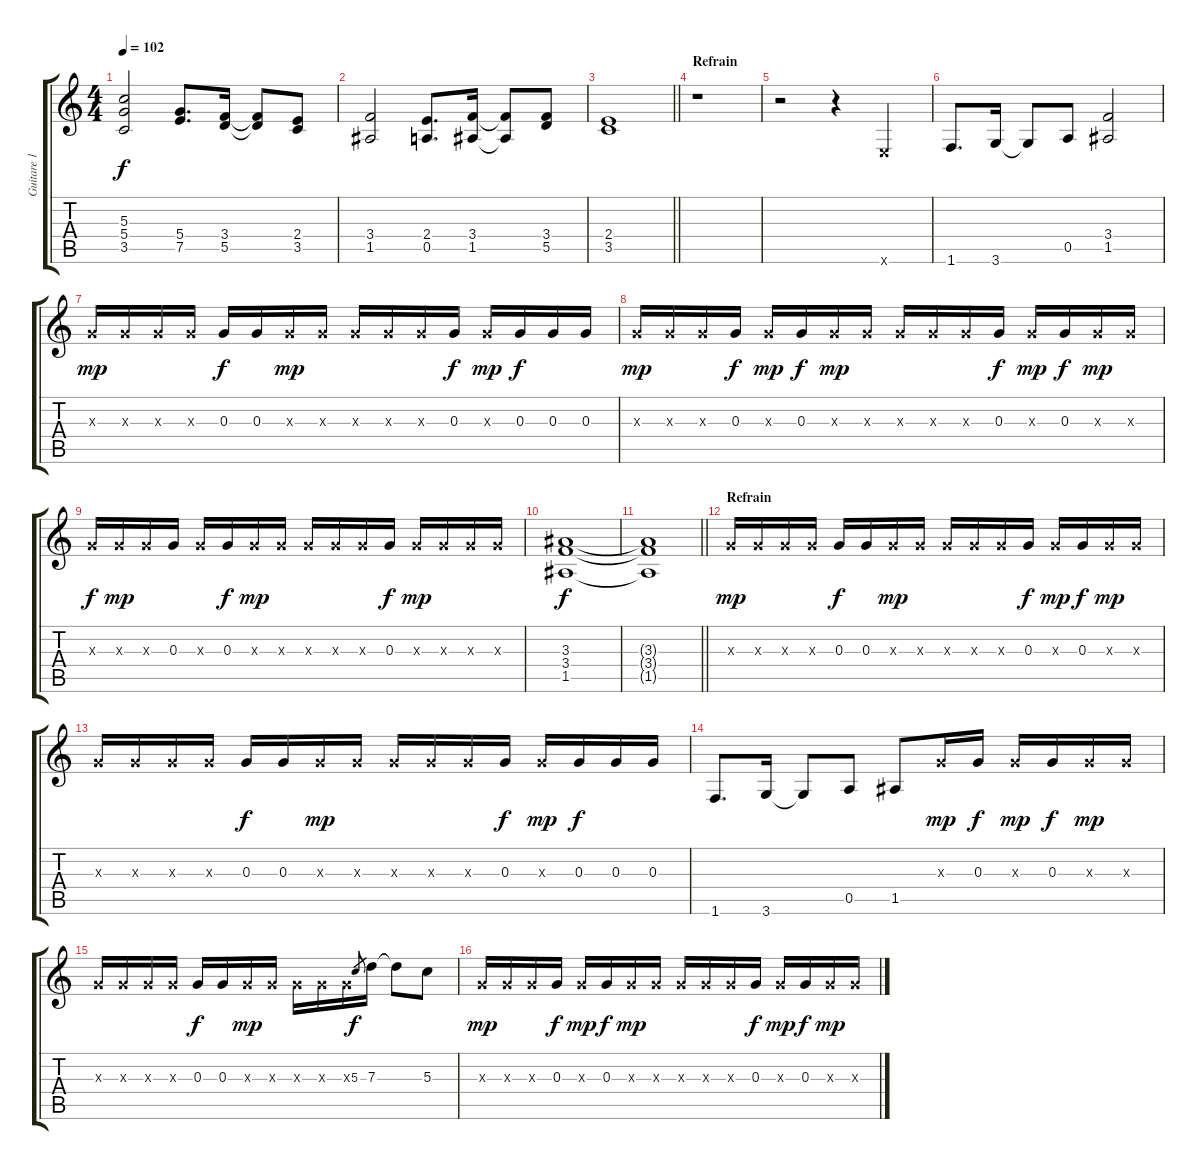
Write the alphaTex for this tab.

\track ("Guitare 1" "Guitare 1") {instrument overdrivenguitar}
\staff {score tabs}
\tuning (E4 B3 G3 D3 A2 E2) {hide}
\ts (4 4)
\tempo 102
\clef g2
\ks c
(5.3 5.4 3.5).2{dy f} (5.4 7.5).8{d} (3.4 5.5).16 (3.4{t} 5.5{t}).8 (2.4 3.5).8 |
(3.4 1.5).2 (2.4 0.5).8{d} (3.4 1.5).16 (3.4{t} 1.5{t}).8 (3.4 5.5).8 |
\barLineRight lightlight
(2.4 3.5).1 |
\section ("" "Refrain")
r.1 |
r.2 r.4 0.6{x}.4 |
1.6.8{d} 3.6.16 3.6{t}.8 0.5.8 (3.4 1.5).2 |
0.3{x}.16{dy mp} 0.3{x}.16 0.3{x}.16 0.3{x}.16 0.3.16{dy f} 0.3.16 0.3{x}.16{dy mp} 0.3{x}.16 0.3{x}.16 0.3{x}.16 0.3{x}.16 0.3.16{dy f} 0.3{x}.16{dy mp} 0.3.16{dy f} 0.3.16 0.3.16 |
0.3{x}.16{dy mp} 0.3{x}.16 0.3{x}.16 0.3.16{dy f} 0.3{x}.16{dy mp} 0.3.16{dy f} 0.3{x}.16{dy mp} 0.3{x}.16 0.3{x}.16 0.3{x}.16 0.3{x}.16 0.3.16{dy f} 0.3{x}.16{dy mp} 0.3.16{dy f} 0.3{x}.16{dy mp} 0.3{x}.16 |
0.3{x}.16{dy f} 0.3{x}.16{dy mp} 0.3{x}.16 0.3.16 0.3{x}.16 0.3.16{dy f} 0.3{x}.16{dy mp} 0.3{x}.16 0.3{x}.16 0.3{x}.16 0.3{x}.16 0.3.16{dy f} 0.3{x}.16{dy mp} 0.3{x}.16 0.3{x}.16 0.3{x}.16 |
(3.3 3.4 1.5).1{dy f} |
\barLineRight lightlight
(3.3{t} 3.4{t} 1.5{t}).1 |
\section ("" "Refrain")
0.3{x}.16{dy mp} 0.3{x}.16 0.3{x}.16 0.3{x}.16 0.3.16{dy f} 0.3.16 0.3{x}.16{dy mp} 0.3{x}.16 0.3{x}.16 0.3{x}.16 0.3{x}.16 0.3.16{dy f} 0.3{x}.16{dy mp} 0.3.16{dy f} 0.3{x}.16{dy mp} 0.3{x}.16 |
0.3{x}.16 0.3{x}.16 0.3{x}.16 0.3{x}.16 0.3.16{dy f} 0.3.16 0.3{x}.16{dy mp} 0.3{x}.16 0.3{x}.16 0.3{x}.16 0.3{x}.16 0.3.16{dy f} 0.3{x}.16{dy mp} 0.3.16{dy f} 0.3.16 0.3.16 |
1.6.8{d} 3.6.16 3.6{t}.8 0.5.8 1.5.8 0.3{x}.16{dy mp} 0.3.16{dy f} 0.3{x}.16{dy mp} 0.3.16{dy f} 0.3{x}.16{dy mp} 0.3{x}.16 |
0.3{x}.16 0.3{x}.16 0.3{x}.16 0.3{x}.16 0.3.16{dy f} 0.3.16 0.3{x}.16{dy mp} 0.3{x}.16 0.3{x}.16 0.3{x}.16 0.3{x}.16 5.3.8{gr dy f} 7.3.16 7.3{t}.8 5.3.8 |
0.3{x}.16{dy mp} 0.3{x}.16 0.3{x}.16 0.3.16{dy f} 0.3{x}.16{dy mp} 0.3.16{dy f} 0.3{x}.16{dy mp} 0.3{x}.16 0.3{x}.16 0.3{x}.16 0.3{x}.16 0.3.16{dy f} 0.3{x}.16{dy mp} 0.3.16{dy f} 0.3{x}.16{dy mp} 0.3{x}.16
